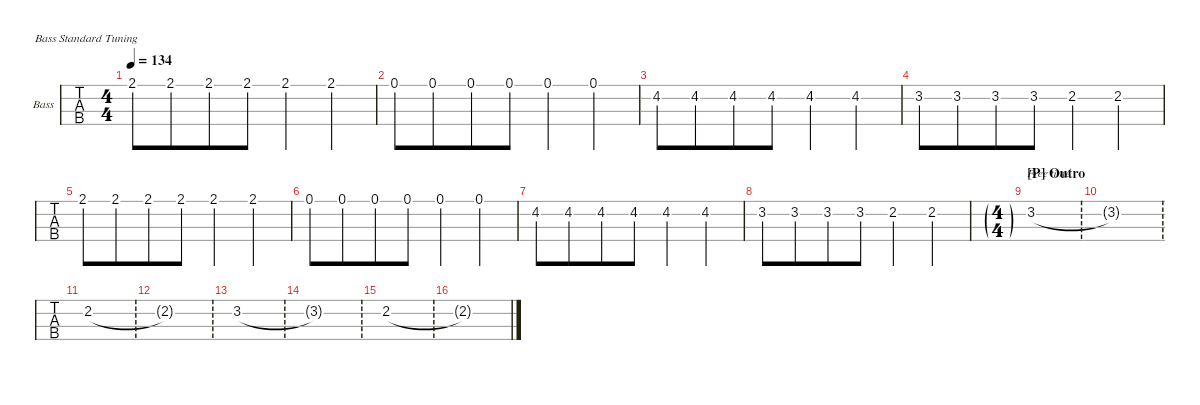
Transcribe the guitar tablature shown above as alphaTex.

\hideDynamics
\bracketExtendMode nobrackets
\firstSystemTrackNameOrientation horizontal
\otherSystemsTrackNameOrientation horizontal
\track ("Bass" "Bass") {multiBarRest instrument electricbassfinger}
\staff {tabs}
\tuning (G2 D2 A1 E1)
\ts (4 4)
\tempo 134
\clef f4
\ks aminor
2.1.8{dy mf beam merge} 2.1.8{beam merge} 2.1.8{beam merge} 2.1.8 2.1{st}.4 2.1{st}.4 |
0.1.8{beam merge} 0.1.8{beam merge} 0.1.8{beam merge} 0.1.8 0.1{st}.4 0.1{st}.4 |
4.2.8{beam merge} 4.2.8{beam merge} 4.2.8{beam merge} 4.2.8 4.2{st}.4 4.2{st}.4 |
3.2.8{beam merge} 3.2.8{beam merge} 3.2.8{beam merge} 3.2.8 2.2{st}.4 2.2{st}.4 |
2.1.8{beam merge} 2.1.8{beam merge} 2.1.8{beam merge} 2.1.8 2.1{st}.4 2.1{st}.4 |
0.1.8{beam merge} 0.1.8{beam merge} 0.1.8{beam merge} 0.1.8 0.1{st}.4 0.1{st}.4 |
4.2.8{beam merge} 4.2.8{beam merge} 4.2.8{beam merge} 4.2.8 4.2{st}.4 4.2{st}.4 |
3.2.8{beam merge} 3.2.8{beam merge} 3.2.8{beam merge} 3.2.8 2.2{st}.4 2.2{st}.4 |
\ft
\section ("P" "Outro")
3.2.1 |
\ft
3.2{t}.1 |
\ft
2.2.1 |
\ft
2.2{t}.1 |
\ft
3.2.1 |
\ft
3.2{t}.1 |
\ft
2.2.1 |
\ft
2.2{t}.1
